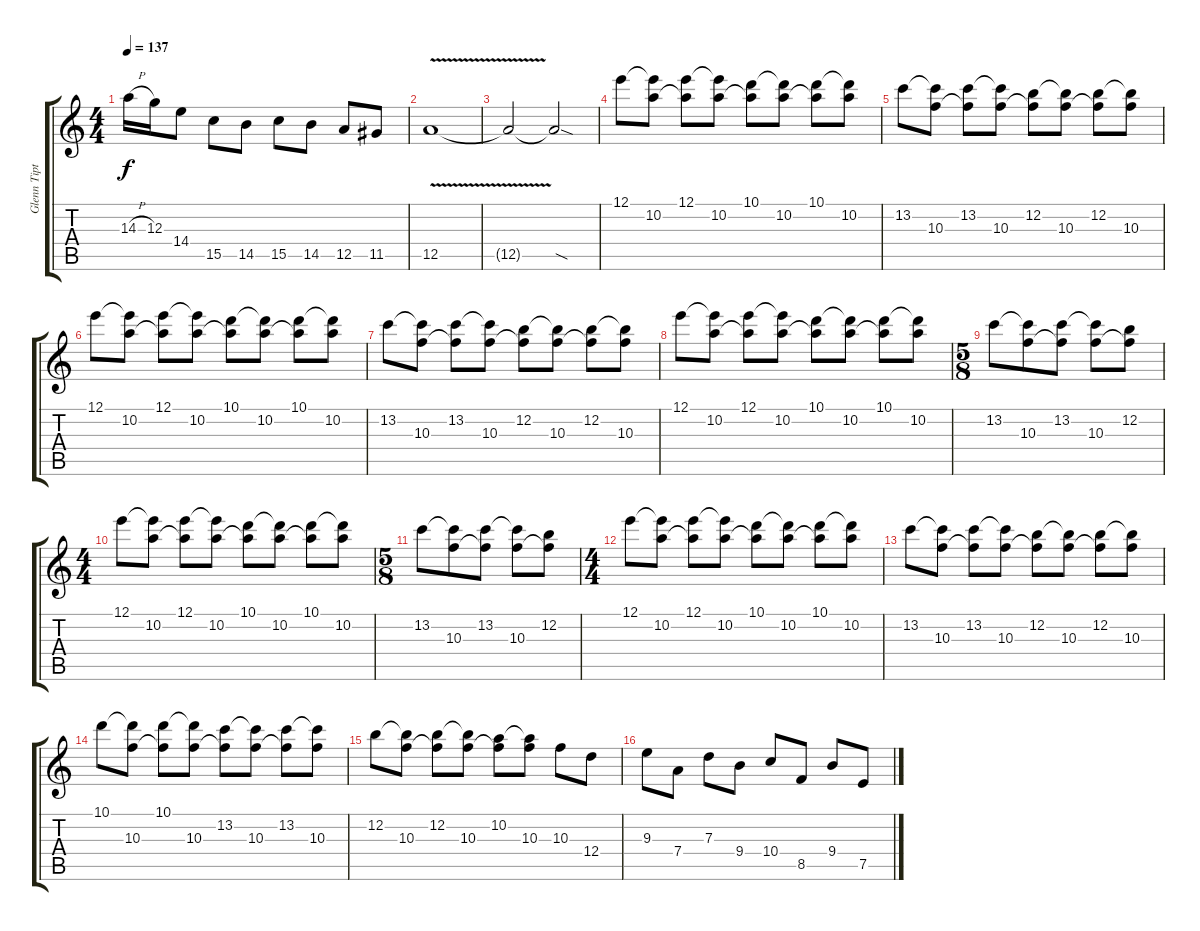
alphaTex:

\track ("Glenn Tipton" "Glenn Tipt") {instrument distortionguitar}
\staff {score tabs}
\tuning (E4 B3 G3 D3 A2 E2) {hide}
\ts (4 4)
\tempo 137
\clef g2
\ks c
14.3{h}.16{dy f} 12.3.16 14.4.8 15.5.8 14.5.8 15.5.8 14.5.8 12.5.8 11.5.8 |
12.5{v}.1 |
12.5{t}.2 12.5{sod t}.2 |
12.1.8 (12.1{t} 10.2).8 (12.1 10.2{t}).8 (12.1{t} 10.2).8 (10.1 10.2{t}).8 (10.1{t} 10.2).8 (10.1 10.2{t}).8 (10.1{t} 10.2).8 |
13.2.8 (13.2{t} 10.3).8 (13.2 10.3{t}).8 (13.2{t} 10.3).8 (12.2 10.3{t}).8 (12.2{t} 10.3).8 (12.2 10.3{t}).8 (12.2{t} 10.3).8 |
12.1.8 (12.1{t} 10.2).8 (12.1 10.2{t}).8 (12.1{t} 10.2).8 (10.1 10.2{t}).8 (10.1{t} 10.2).8 (10.1 10.2{t}).8 (10.1{t} 10.2).8 |
13.2.8 (13.2{t} 10.3).8 (13.2 10.3{t}).8 (13.2{t} 10.3).8 (12.2 10.3{t}).8 (12.2{t} 10.3).8 (12.2 10.3{t}).8 (12.2{t} 10.3).8 |
12.1.8 (12.1{t} 10.2).8 (12.1 10.2{t}).8 (12.1{t} 10.2).8 (10.1 10.2{t}).8 (10.1{t} 10.2).8 (10.1 10.2{t}).8 (10.1{t} 10.2).8 |
\ts (5 8)
13.2.8 (13.2{t} 10.3).8 (13.2 10.3{t}).8 (13.2{t} 10.3).8 (12.2 10.3{t}).8 |
\ts (4 4)
12.1.8 (12.1{t} 10.2).8 (12.1 10.2{t}).8 (12.1{t} 10.2).8 (10.1 10.2{t}).8 (10.1{t} 10.2).8 (10.1 10.2{t}).8 (10.1{t} 10.2).8 |
\ts (5 8)
13.2.8 (13.2{t} 10.3).8 (13.2 10.3{t}).8 (13.2{t} 10.3).8 (12.2 10.3{t}).8 |
\ts (4 4)
12.1.8 (12.1{t} 10.2).8 (12.1 10.2{t}).8 (12.1{t} 10.2).8 (10.1 10.2{t}).8 (10.1{t} 10.2).8 (10.1 10.2{t}).8 (10.1{t} 10.2).8 |
13.2.8 (13.2{t} 10.3).8 (13.2 10.3{t}).8 (13.2{t} 10.3).8 (12.2 10.3{t}).8 (12.2{t} 10.3).8 (12.2 10.3{t}).8 (12.2{t} 10.3).8 |
10.1.8 (10.1{t} 10.3).8 (10.1 10.3{t}).8 (10.1{t} 10.3).8 (13.2 10.3{t}).8 (13.2{t} 10.3).8 (13.2 10.3{t}).8 (13.2{t} 10.3).8 |
12.2.8 (12.2{t} 10.3).8 (12.2 10.3{t}).8 (12.2{t} 10.3).8 (10.2 10.3{t}).8 (10.2{t} 10.3).8 10.3.8 12.4.8 |
9.3.8 7.4.8 7.3.8 9.4.8 10.4.8 8.5.8 9.4.8 7.5.8
